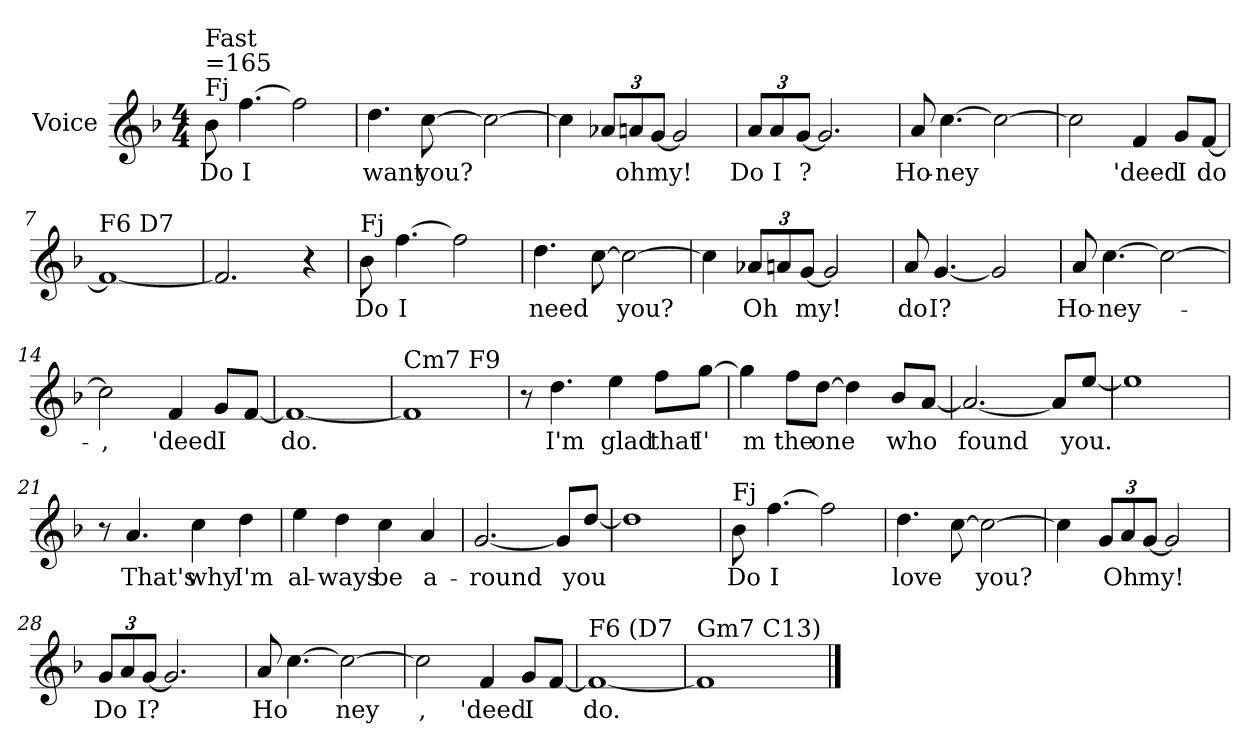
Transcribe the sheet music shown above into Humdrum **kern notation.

**kern	**text
*part1	*part1
*staff1	*staff1
*I"Voice	*
*I'Vo.	*
*clefG2	*
*k[b-]	*
*F:	*
*M4/4	*
=1	=1
!LO:TX:a:t=Fj	!
!LO:TX:a:t==165	!
!LO:TX:a:t=Fast	!
8b-\	Do
[4.ff\	I
2ff\]	.
=2	=2
4.dd\	want
[8cc\	you?
2cc\_	.
=3	=3
4cc\]	.
*Xbrackettup	*
12a-X/L	.
12an/	oh
[12g/J	my!
2g/]	.
=4	=4
12a/L	Do
12a/	I
[12g/J	?
2.g/]	.
!!LO:LB:g=z
=5	=5
8a/	Ho-
[4.cc\	-ney
2cc\_	.
=6	=6
2cc\]	.
4f/	'deed
8g/L	I
[8f/J	do
=7	=7
!LO:TX:a:t=F6        D7	!
1f_	.
=8	=8
2.f/]	.
4r	.
!!LO:LB:g=z
=9	=9
!LO:TX:a:t=Fj	!
8b-\	Do
[4.ff\	I
2ff\]	.
=10	=10
4.dd\	need
[8cc\	.
2cc\_	you?
=11	=11
4cc\]	.
12a-X/L	Oh
12an/	.
[12g/J	my!
2g/]	.
=12	=12
8a/	do
[4.g/	I?
2g/]	.
!!LO:LB:g=z
=13	=13
8a/	Ho-
[4.cc\	-ney-
2cc\_	.
=14	=14
2cc\]	-,
4f/	'deed
8g/L	I
[8f/J	.
=15	=15
1f_	do.
=16	=16
!LO:TX:a:t=Cm7  F9	!
1f]	.
!!LO:LB:g=z
=17	=17
8r	.
4.dd\	I'm
4ee\	glad
8ff\L	that
[8gg\J	I'
=18	=18
4gg\]	m
8ff\L	the
[8dd\J	one
4dd\]	.
8b-/L	who
[8a/J	.
=19	=19
2.a/_	found
8a/L]	.
[8ee/J	you.
=20	=20
1ee]	.
!!LO:LB:g=z
=21	=21
8r	.
4.a/	That's
4cc\	why
4dd\	I'm
=22	=22
4ee\	al-
4dd\	-ways
4cc\	be
4a/	a-
=23	=23
[2.g/	-round
8g/L]	.
[8dd/J	you
=24	=24
1dd]	.
!!LO:LB:g=z
=25	=25
!LO:TX:a:t=Fj	!
8b-\	Do
[4.ff\	I
2ff\]	.
=26	=26
4.dd\	love
[8cc\	.
2cc\_	you?
=27	=27
4cc\]	.
12g/L	.
12a/	Oh
[12g/J	my!
2g/]	.
=28	=28
12g/L	Do
12a/	.
[12g/J	I?
2.g/]	.
!!LO:LB:g=z
=29	=29
8a/	Ho
[4.cc\	.
2cc\_	ney
=30	=30
2cc\]	,
4f/	'deed
8g/L	I
[8f/J	.
=31	=31
!LO:TX:a:t=F6    (D7	!
1f_	do.
=32	=32
!LO:TX:a:t=Gm7     C13)	!
1f]	.
==	==
*-	*-
